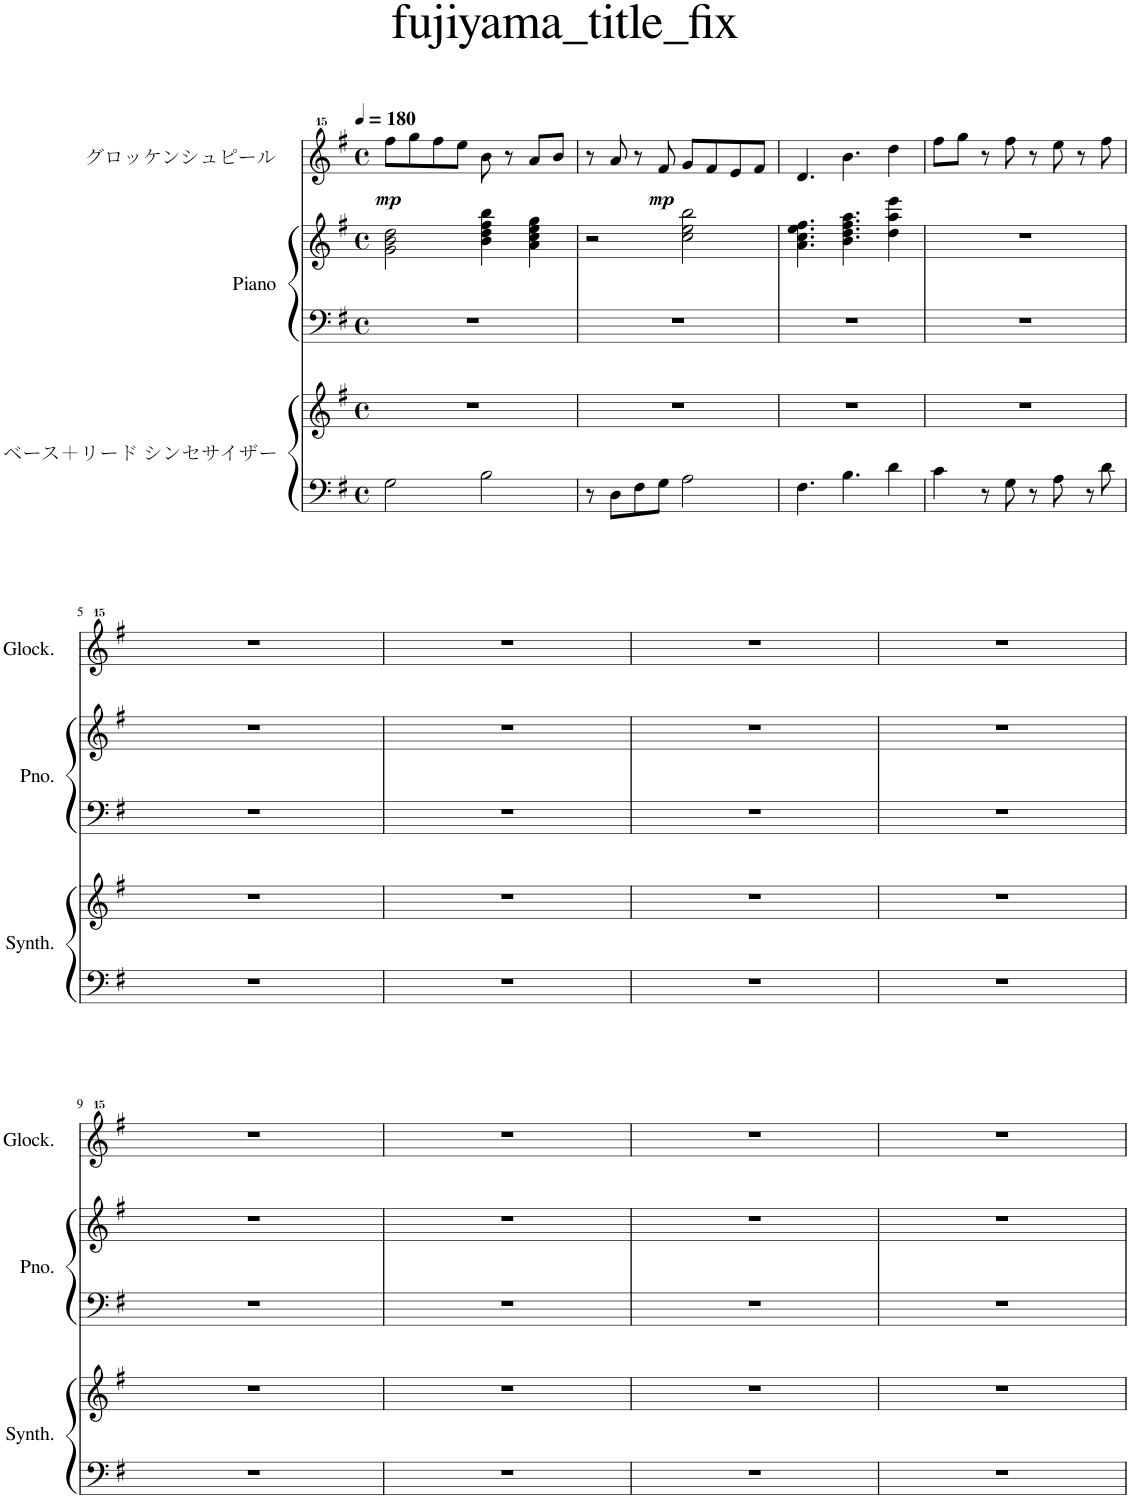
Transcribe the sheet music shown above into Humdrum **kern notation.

**kern	**kern	**kern	**kern	**kern	**dynam
*part3	*part3	*part2	*part2	*part1	*part1
*staff5	*staff4	*staff3	*staff2	*staff1	*staff1
*I"ベース＋リード シンセサイザー	*	*I"Piano	*	*I"グロッケンシュピール	*
*	*	*I'Pno.	*	*	*
*clefF4	*clefG2	*clefF4	*clefG2	*clefG^^2	*
*k[f#]	*k[f#]	*k[f#]	*k[f#]	*k[f#]	*
*M4/4	*M4/4	*M4/4	*M4/4	*M4/4	*
*met(c)	*met(c)	*met(c)	*met(c)	*met(c)	*
*MM180	*MM180	*MM180	*MM180	*MM180	*
=1	=1	=1	=1	=1	=1
!	!	!	!	!	!LO:DY:b
2G\	1r	1r	2g\ 2b\ 2dd\	8ffff#\L	mp
.	.	.	.	8gggg\	.
.	.	.	.	8ffff#\	.
.	.	.	.	8eeee\J	.
2B\	.	.	4b\ 4dd\ 4ff#\ 4bb\	8bbb\	.
.	.	.	.	8r	.
.	.	.	4a\ 4cc\ 4ee\ 4gg\	8aaa/L	.
.	.	.	.	8bbb/J	.
=2	=2	=2	=2	=2	=2
8r	1r	1r	2r	8r	.
8D\L	.	.	.	8aaa/	.
8F#\	.	.	.	8r	.
!	!	!	!	!	!LO:DY:b
8G\J	.	.	.	8fff#/	mp
2A\	.	.	2cc\ 2ee\ 2bb\	8ggg/L	.
.	.	.	.	8fff#/	.
.	.	.	.	8eee/	.
.	.	.	.	8fff#/J	.
=3	=3	=3	=3	=3	=3
4.F#\	1r	1r	4.a\ 4.cc\ 4.ee\ 4.ff#\	4.ddd/	.
4.B\	.	.	4.b\ 4.dd\ 4.ff#\ 4.aa\	4.bbb\	.
4d\	.	.	4dd\ 4aa\ 4eee\	4dddd\	.
=4	=4	=4	=4	=4	=4
4c\	1r	1r	1r	8ffff#\L	.
.	.	.	.	8gggg\J	.
8r	.	.	.	8r	.
8G\	.	.	.	8ffff#\	.
8r	.	.	.	8r	.
8A\	.	.	.	8eeee\	.
8r	.	.	.	8r	.
8d\	.	.	.	8ffff#\	.
!!LO:LB:g=z
=5	=5	=5	=5	=5	=5
1r	1r	1r	1r	1r	.
=6	=6	=6	=6	=6	=6
1r	1r	1r	1r	1r	.
=7	=7	=7	=7	=7	=7
1r	1r	1r	1r	1r	.
=8	=8	=8	=8	=8	=8
1r	1r	1r	1r	1r	.
!!LO:LB:g=z
=9	=9	=9	=9	=9	=9
1r	1r	1r	1r	1r	.
=10	=10	=10	=10	=10	=10
1r	1r	1r	1r	1r	.
=11	=11	=11	=11	=11	=11
1r	1r	1r	1r	1r	.
=12	=12	=12	=12	=12	=12
1r	1r	1r	1r	1r	.
=	=	=	=	=	=
*-	*-	*-	*-	*-	*-
